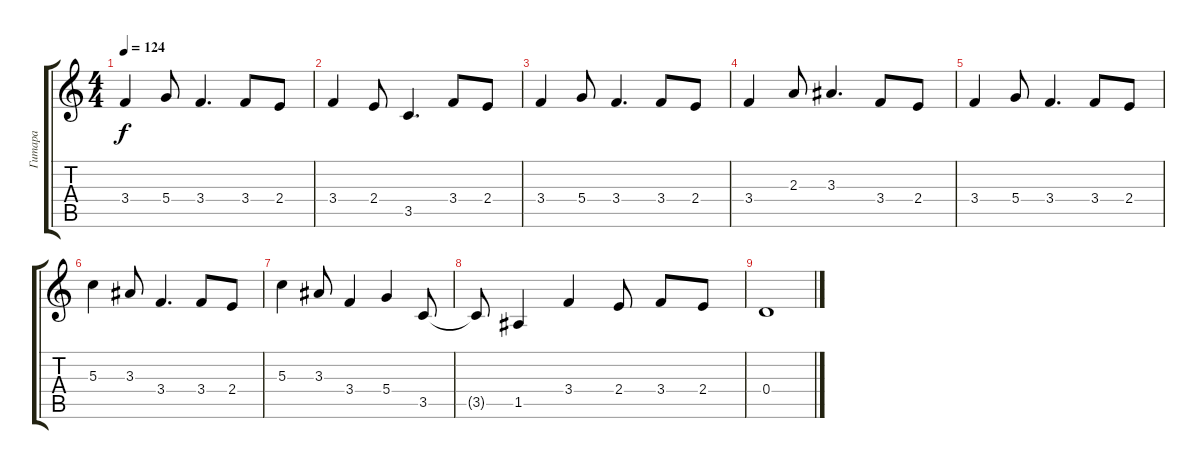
\track ("Гитара" "Гитара") {instrument electricguitarmuted}
\staff {score tabs}
\tuning (E4 B3 G3 D3 A2 E2) {hide}
\ts (4 4)
\tempo 124
\clef g2
\ks c
3.4.4{dy f} 5.4.8 3.4.4{d} 3.4.8 2.4.8 |
3.4.4 2.4.8 3.5.4{d} 3.4.8 2.4.8 |
3.4.4 5.4.8 3.4.4{d} 3.4.8 2.4.8 |
3.4.4 2.3.8 3.3.4{d} 3.4.8 2.4.8 |
3.4.4 5.4.8 3.4.4{d} 3.4.8 2.4.8 |
5.3.4 3.3.8 3.4.4{d} 3.4.8 2.4.8 |
5.3.4 3.3.8 3.4.4 5.4.4 3.5.8 |
3.5{t}.8 1.5.4 3.4.4 2.4.8 3.4.8 2.4.8 |
0.4.1
